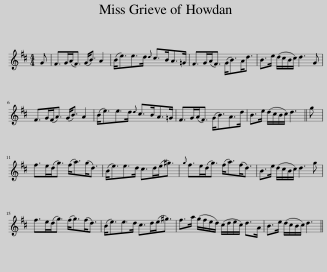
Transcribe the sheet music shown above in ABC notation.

X:1
L:1/8
M:4/4
I:linebreak $
K:D
V:1 treble
V:1
 G | F>G(A<F) (G<B) A2 | (B<e)e>d{d} c>BA>=G | F>G(A<F) (G<B)A<d | B>e (d/c/B/c/) d3 G |$ %5
 F>G(F<A) (G<B) A2 | (B<e)e>d{d} c>BA>=G | F>G(A<F) (G<B)A>d | B>e (d/c/B/c/) d3 || g |$ %10
 f>e(d<g) (f<a)(g<d) | (B<e)e>d c>d(e<^g) |{g} f>e(d<g) (f<a)(f<d) | B>e (d/c/B/c/) d3 g |$ f>e(d<g) (f<g)(f<d) | %15
 (B<e)e>d c>d(e<^g) | f>a (g/f/e/d/) (c/d/e/c/) d>A | B>e (d/c/B/c/) d3 || %18
